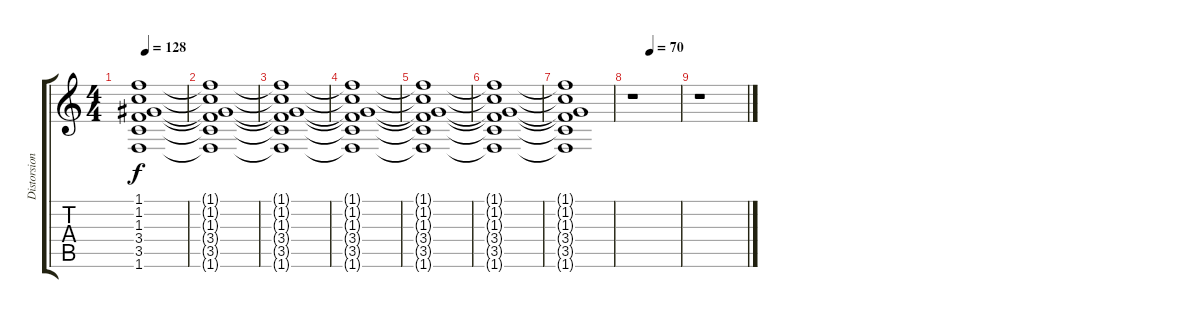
\track ("Distorsion" "Distorsion") {instrument distortionguitar}
\staff {score tabs}
\tuning (E4 B3 G3 D3 A2 E2) {hide}
\ts (4 4)
\tempo 128
\clef g2
\ks c
(1.1{t} 1.2{t} 1.3{t} 3.4{t} 3.5{t} 1.6{t}).1{dy f} |
(1.1{t} 1.2{t} 1.3{t} 3.4{t} 3.5{t} 1.6{t}).1 |
(1.1{t} 1.2{t} 1.3{t} 3.4{t} 3.5{t} 1.6{t}).1 |
(1.1{t} 1.2{t} 1.3{t} 3.4{t} 3.5{t} 1.6{t}).1 |
(1.1{t} 1.2{t} 1.3{t} 3.4{t} 3.5{t} 1.6{t}).1 |
(1.1{t} 1.2{t} 1.3{t} 3.4{t} 3.5{t} 1.6{t}).1 |
(1.1{t} 1.2{t} 1.3{t} 3.4{t} 3.5{t} 1.6{t}).1 |
\tempo (70 0.375)
r.1 |
r.1
